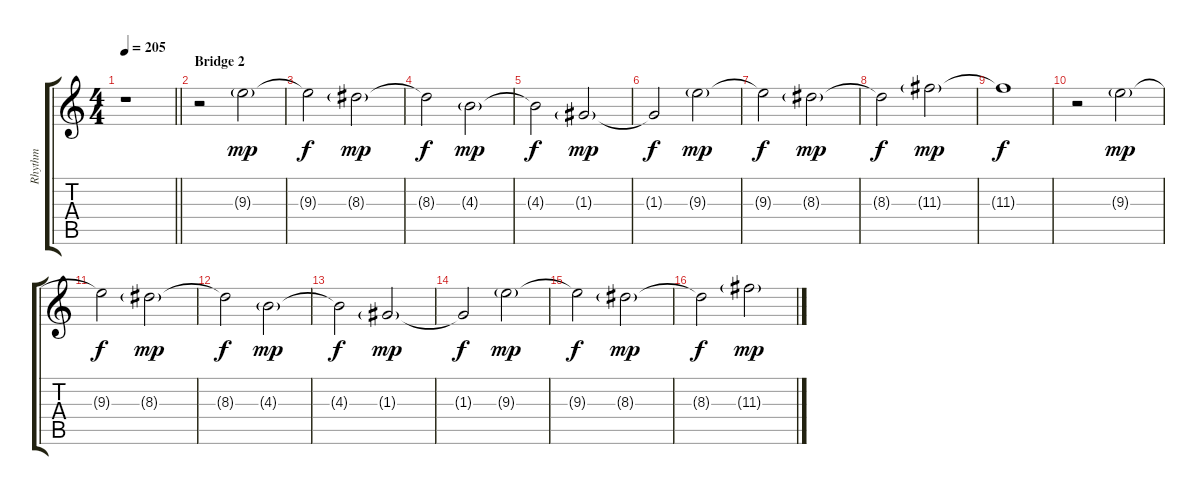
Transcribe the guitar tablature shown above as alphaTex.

\track ("Rhythm" "Rhythm") {instrument distortionguitar}
\staff {score tabs}
\tuning (E4 B3 G3 D3 A2 E2) {hide}
\ts (4 4)
\tempo 205
\clef g2
\barLineRight lightlight
\ks c
r.1{dy f} |
\section ("" "Bridge 2")
r.2 9.3{g}.2{dy mp} |
9.3{t}.2{dy f} 8.3{g}.2{dy mp} |
8.3{t}.2{dy f} 4.3{g}.2{dy mp} |
4.3{t}.2{dy f} 1.3{g}.2{dy mp} |
1.3{t}.2{dy f} 9.3{g}.2{dy mp} |
9.3{t}.2{dy f} 8.3{g}.2{dy mp} |
8.3{t}.2{dy f} 11.3{g}.2{dy mp} |
11.3{t}.1{dy f} |
r.2 9.3{g}.2{dy mp} |
9.3{t}.2{dy f} 8.3{g}.2{dy mp} |
8.3{t}.2{dy f} 4.3{g}.2{dy mp} |
4.3{t}.2{dy f} 1.3{g}.2{dy mp} |
1.3{t}.2{dy f} 9.3{g}.2{dy mp} |
9.3{t}.2{dy f} 8.3{g}.2{dy mp} |
8.3{t}.2{dy f} 11.3{g}.2{dy mp}
